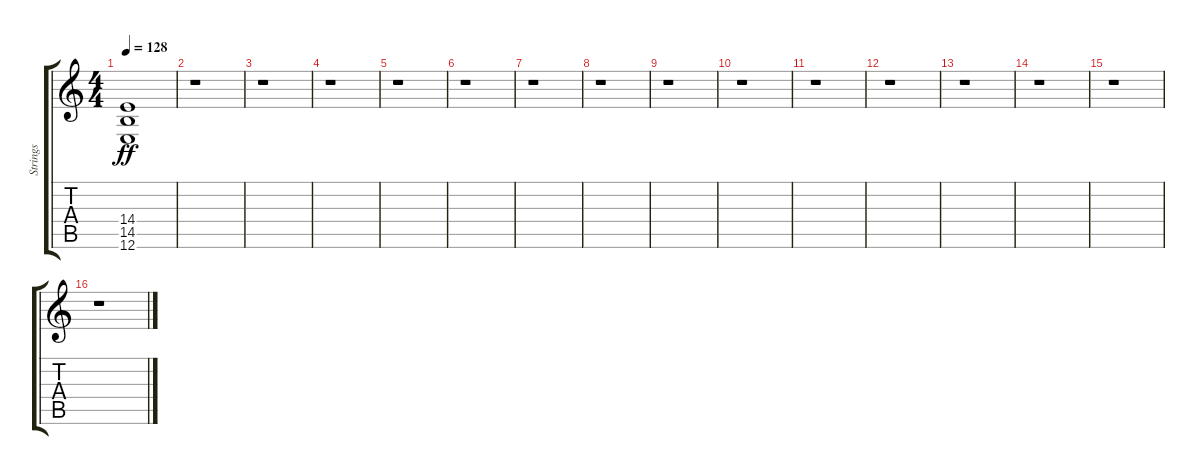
\track ("Strings" "Strings") {instrument stringensemble1}
\staff {score tabs}
\tuning (E4 B3 G3 D3 A2 E2) {hide}
\ts (4 4)
\tempo 128
\clef g2
\ks c
(14.4 14.5 12.6).1{dy ff} |
r.1 |
r.1 |
r.1 |
r.1 |
r.1 |
r.1 |
r.1 |
r.1 |
r.1 |
r.1 |
r.1 |
r.1 |
r.1 |
r.1 |
r.1
